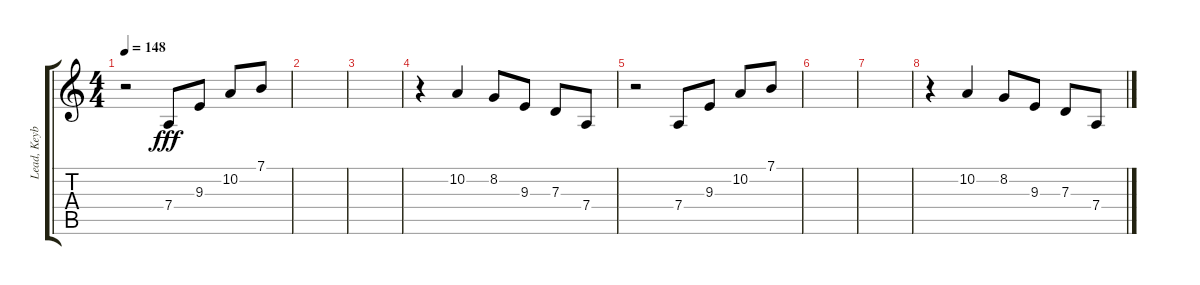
\track ("Lead, Keyboard" "Lead, Keyb") {instrument acousticgrandpiano}
\staff {score tabs}
\tuning (E4 B3 G3 D3 A2 E2) {hide}
\ts (4 4)
\tempo 148
\clef g2
\ks c
r.2{dy fff} 7.4.8 9.3.8 10.2.8 7.1.8 |
|
|
r.4 10.2.4 8.2.8 9.3.8 7.3.8 7.4.8 |
r.2 7.4.8 9.3.8 10.2.8 7.1.8 |
|
|
r.4 10.2.4 8.2.8 9.3.8 7.3.8 7.4.8
